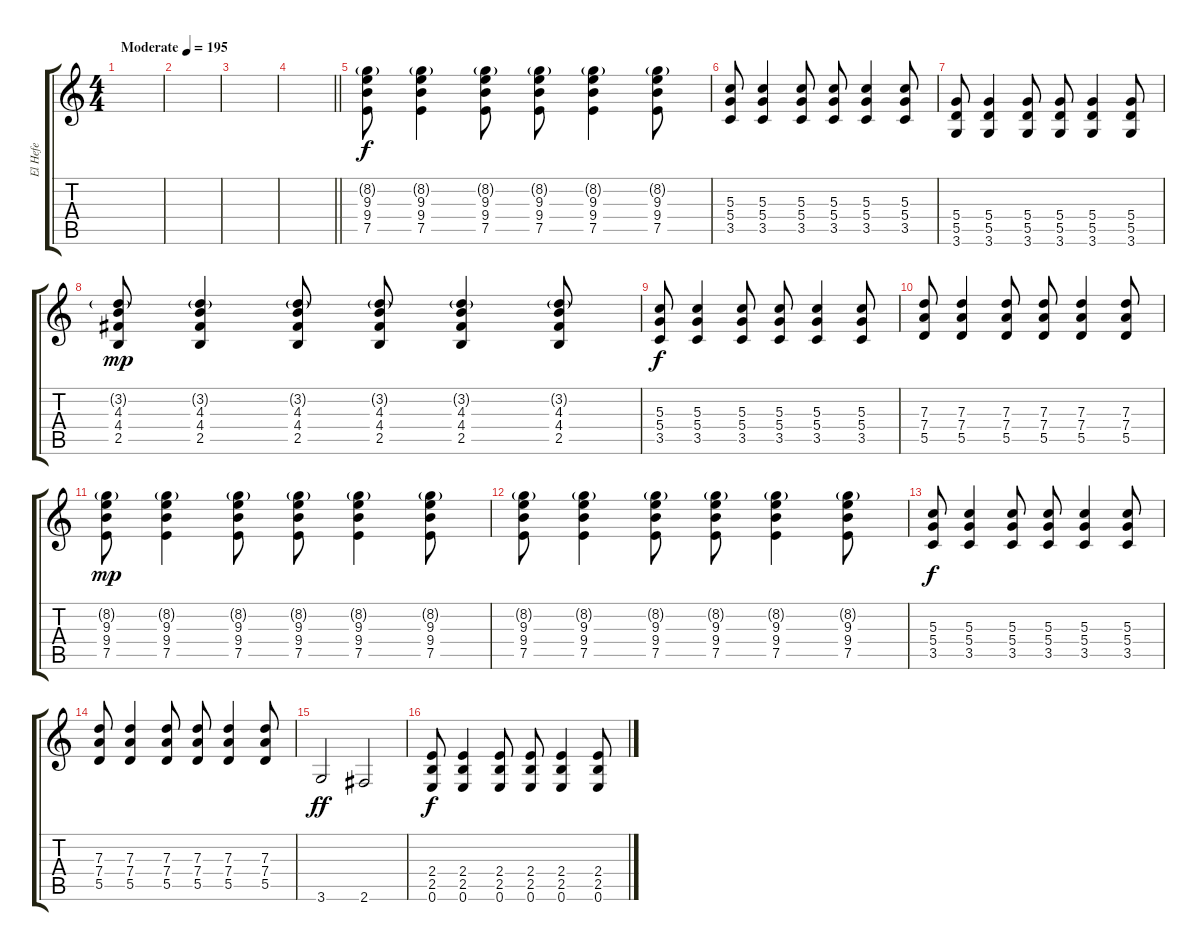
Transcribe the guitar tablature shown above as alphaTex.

\track ("El Hefe" "El Hefe") {instrument distortionguitar}
\staff {score tabs}
\tuning (E4 B3 G3 D3 A2 E2) {hide}
\ts (4 4)
\tempo (195 "Moderate")
\clef g2
\ks c
|
|
|
\barLineRight lightlight
|
\section ("" "")
(8.2{g} 9.3 9.4 7.5).8 (8.2{g} 9.3 9.4 7.5).4 (8.2{g} 9.3 9.4 7.5).8 (8.2{g} 9.3 9.4 7.5).8 (8.2{g} 9.3 9.4 7.5).4 (8.2{g} 9.3 9.4 7.5).8 |
(5.3 5.4 3.5).8{dy f} (5.3 5.4 3.5).4 (5.3 5.4 3.5).8 (5.3 5.4 3.5).8 (5.3 5.4 3.5).4 (5.3 5.4 3.5).8 |
(5.4 5.5 3.6).8 (5.4 5.5 3.6).4 (5.4 5.5 3.6).8 (5.4 5.5 3.6).8 (5.4 5.5 3.6).4 (5.4 5.5 3.6).8 |
(3.2{g} 4.3 4.4 2.5).8{dy mp} (3.2{g} 4.3 4.4 2.5).4 (3.2{g} 4.3 4.4 2.5).8 (3.2{g} 4.3 4.4 2.5).8 (3.2{g} 4.3 4.4 2.5).4 (3.2{g} 4.3 4.4 2.5).8 |
(5.3 5.4 3.5).8{dy f} (5.3 5.4 3.5).4 (5.3 5.4 3.5).8 (5.3 5.4 3.5).8 (5.3 5.4 3.5).4 (5.3 5.4 3.5).8 |
(7.3 7.4 5.5).8 (7.3 7.4 5.5).4 (7.3 7.4 5.5).8 (7.3 7.4 5.5).8 (7.3 7.4 5.5).4 (7.3 7.4 5.5).8 |
(8.2{g} 9.3 9.4 7.5).8{dy mp} (8.2{g} 9.3 9.4 7.5).4 (8.2{g} 9.3 9.4 7.5).8 (8.2{g} 9.3 9.4 7.5).8 (8.2{g} 9.3 9.4 7.5).4 (8.2{g} 9.3 9.4 7.5).8 |
(8.2{g} 9.3 9.4 7.5).8 (8.2{g} 9.3 9.4 7.5).4 (8.2{g} 9.3 9.4 7.5).8 (8.2{g} 9.3 9.4 7.5).8 (8.2{g} 9.3 9.4 7.5).4 (8.2{g} 9.3 9.4 7.5).8 |
(5.3 5.4 3.5).8{dy f} (5.3 5.4 3.5).4 (5.3 5.4 3.5).8 (5.3 5.4 3.5).8 (5.3 5.4 3.5).4 (5.3 5.4 3.5).8 |
(7.3 7.4 5.5).8 (7.3 7.4 5.5).4 (7.3 7.4 5.5).8 (7.3 7.4 5.5).8 (7.3 7.4 5.5).4 (7.3 7.4 5.5).8 |
3.6.2{dy ff} 2.6.2 |
(2.4 2.5 0.6).8{dy f} (2.4 2.5 0.6).4 (2.4 2.5 0.6).8 (2.4 2.5 0.6).8 (2.4 2.5 0.6).4 (2.4 2.5 0.6).8
